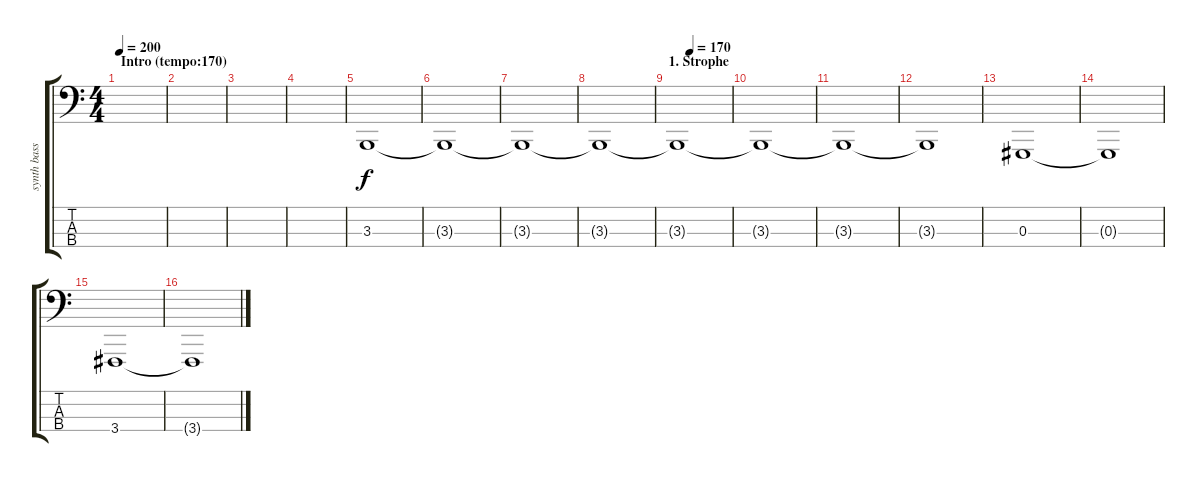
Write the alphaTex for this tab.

\track ("synth bass" "synth bass") {instrument lead8bassandlead}
\staff {score tabs}
\tuning (Gb2 Db2 Ab1 Eb1) {hide}
\ts (4 4)
\section ("" "Intro (tempo:170)")
\tempo 200
\tempo 170
\tempo 200
\clef f4
\ks c
|
|
|
|
3.3.1 |
3.3{t}.1 |
3.3{t}.1 |
3.3{t}.1 |
\section ("" "1. Strophe")
\tempo (170 0.25)
3.3{t}.1 |
3.3{t}.1 |
3.3{t}.1 |
3.3{t}.1 |
0.3.1 |
0.3{t}.1 |
3.4.1 |
3.4{t}.1
